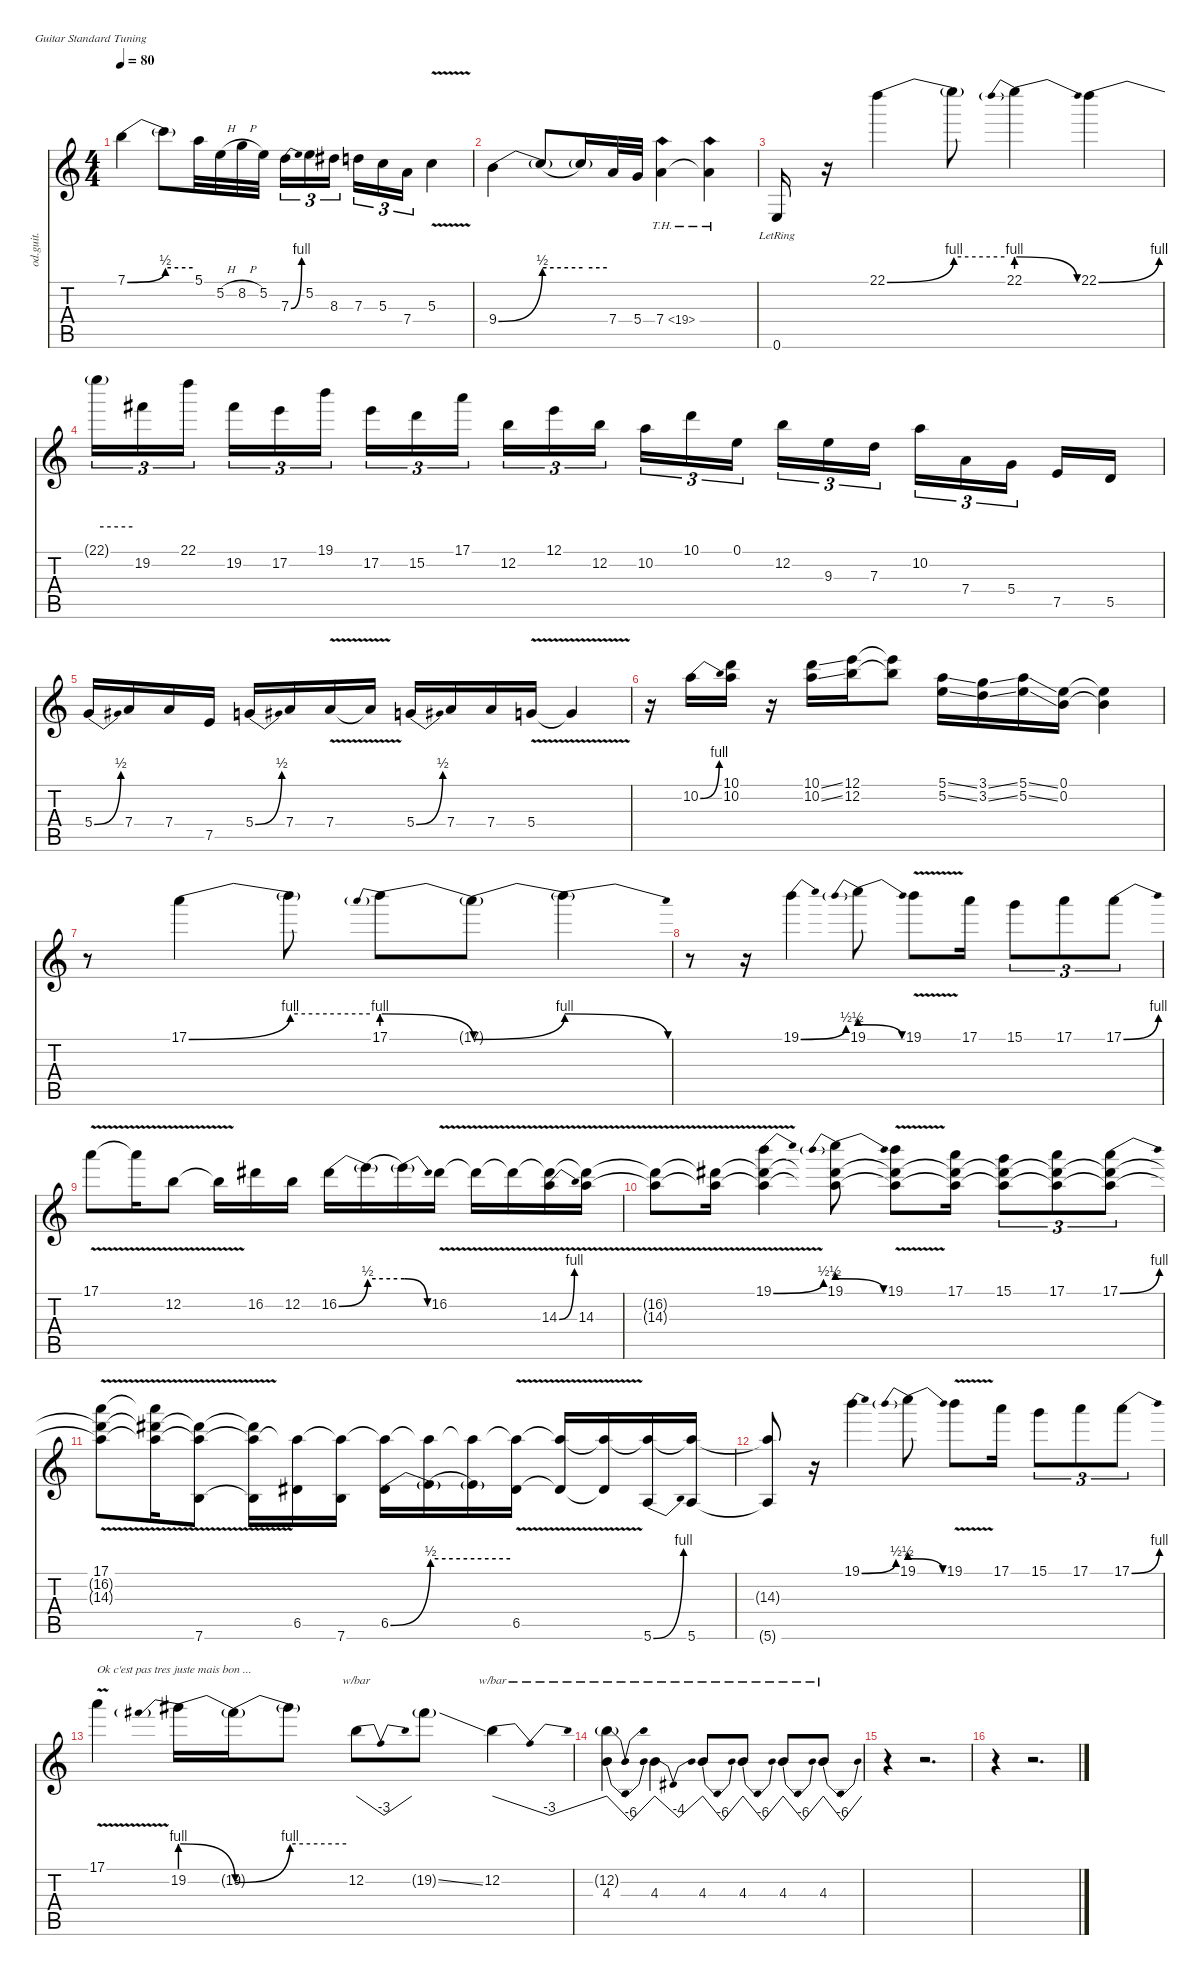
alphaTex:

\defaultSystemsLayout 4
\hideDynamics
\bracketExtendMode nobrackets
\otherSystemsTrackNameOrientation horizontal
\track ("Guitare Solo" "od.guit.") {instrument overdrivenguitar}
\staff {score tabs}
\tuning (E4 B3 G3 D3 A2 E2)
\ts (4 4)
\tempo 80
\clef g2
\ks c
7.1{be (bend 0 0 60 2)}.4{dy f beam Down} 7.1{be (hold 0 2 60 2) t}.8{beam Down} 5.1.32{beam Down} 5.2{h}.32{beam Down} 8.2{h}.32{beam Down} 5.2.32{beam Down} 7.3{be (bend 0 0 30 4)}.16{tu (3 2) beam Down} 5.2.16{tu (3 2) beam Down} 8.3{acc #}.16{tu (3 2) beam Down} 7.3.16{tu (3 2) beam Down} 5.3.16{tu (3 2) beam Down} 7.4.16{tu (3 2) beam Down} 5.3{v}.4{beam Down} |
9.4{be (bend 0 0 60 2)}.4{beam Down} 9.4{be (hold 0 2 60 2) t}.8{beam Up} 9.4{be (hold 0 2 60 2) t}.16{beam Up} 7.4.32{beam Up} 5.4.32{beam Up} 7.4{th 12}.4{beam Down} 7.4{th 12 t}.4{beam Down} |
0.6{lr}.16{beam Up} r.16{beam Up} 22.1{be (bend 0 0 60 4)}.4{beam Down} 22.1{be (hold 0 4 60 4) t}.8{beam Down} 22.1{be (prebendrelease 0 4 39.999998399999996 0)}.4{beam Down} 22.1{be (bend 0 0 60 4)}.4{beam Down} |
22.1{be (hold 0 4 60 4) t}.16{tu (3 2) beam Down} 19.2{acc #}.16{tu (3 2) beam Down} 22.1.16{tu (3 2) beam Down} 19.2{acc #}.16{tu (3 2) beam Down} 17.2.16{tu (3 2) beam Down} 19.1.16{tu (3 2) beam Down} 17.2.16{tu (3 2) beam Down} 15.2.16{tu (3 2) beam Down} 17.1.16{tu (3 2) beam Down} 12.2.16{tu (3 2) beam Down} 12.1.16{tu (3 2) beam Down} 12.2.16{tu (3 2) beam Down} 10.2.16{tu (3 2) beam Down} 10.1.16{tu (3 2) beam Down} 0.1.16{tu (3 2) beam Down} 12.2.16{tu (3 2) beam Down} 9.3.16{tu (3 2) beam Down} 7.3.16{tu (3 2) beam Down} 10.2.16{tu (3 2) beam Down} 7.4.16{tu (3 2) beam Down} 5.4.16{tu (3 2) beam Down} 7.5.16{beam Up} 5.5.16{beam Up} |
5.4{be (bend 0 0 30 2)}.16{beam Up} 7.4.16{beam Up} 7.4.16{beam Up} 7.5.16{beam Up} 5.4{be (bend 0 0 30 2)}.16{beam Up} 7.4.16{beam Up} 7.4{v}.16{beam Up} 7.4{v t}.16{beam Up} 5.4{be (bend 0 0 30 2)}.16{beam Up} 7.4.16{beam Up} 7.4.16{beam Up} 5.4{v}.16{beam Up} 5.4{v t}.4{beam Up} |
r.16{beam Down} 10.2{be (bend 0 0 30 4)}.16{beam Down} (10.1 10.2).16{beam Down} r.16{beam Down} (10.1{ss} 10.2{ss}).16{beam Down} (12.1 12.2).16{beam Down} (12.1{t} 12.2{t}).8{beam Down} (5.1{ss} 5.2{ss}).16{beam Down} (3.1{ss} 3.2{ss}).16{beam Down} (5.1{ss} 5.2{ss}).16{beam Down} (0.1 0.2).16{beam Down} (0.1{t} 0.2{t}).4{beam Down} |
r.8{beam Down} 17.1{be (bend 0 0 60 4)}.4{beam Down} 17.1{be (hold 0 4 60 4) t}.8{beam Down} 17.1{be (prebendrelease 0 4 60 0)}.8{beam Down} 17.1{be (bend 0 0 60 4) t}.8{beam Down} 17.1{be (release 0 4 60 0) t}.4{beam Down} |
r.8{beam Down} r.16{beam Down} 19.1{be (bend 0 0 30 2)}.4{beam Down} 19.1{be (prebendrelease 0 2 39.999998399999996 0)}.8{beam Down} 19.1{v}.8{beam Down} 17.1.16{beam Down} 15.1.8{tu (3 2) beam Down} 17.1.8{tu (3 2) beam Down} 17.1{be (bend 0 0 30 4)}.8{tu (3 2) beam Down} |
17.1{v}.8{beam Down} 17.1{v t}.16{beam Down} 12.2{v}.8{beam Down} 12.2{v t}.16{beam Down} 16.2{acc #}.16{beam Down} 12.2.16{beam Down} 16.2{be (bend 0 0 60 2) acc #}.16{beam Down} 16.2{be (hold 0 2 60 2) t}.16{beam Down} 16.2{be (release 0 2 60 0) t}.16{beam Down} 16.2{v acc #}.16{beam Down} 16.2{v t acc #}.16{beam Down} 16.2{v t acc #}.16{beam Down} (14.3{be (bend 0 0 30 4)} 16.2{v t acc #}).16{beam Down} (14.3{v} 16.2{t acc #}).16{beam Down} |
(14.3{v t} 16.2{t acc #}).8{beam Down} (16.2{t acc #} 14.3{v t}).16{dy mf beam Down} (19.1{be (bend 0 0 30 2)} 16.2{t acc #} 14.3{t}).4{dy f beam Down} (19.1{be (prebendrelease 0 2 39.999998399999996 0)} 16.2{t acc #} 14.3{t}).8{beam Down} (19.1{v} 16.2{t acc #} 14.3{t}).8{beam Down} (17.1 16.2{t acc #} 14.3{t}).16{beam Down} (15.1 16.2{t acc #} 14.3{t}).8{tu (3 2) beam Down} (17.1 16.2{t acc #} 14.3{t}).8{tu (3 2) beam Down} (17.1{be (bend 0 0 30 4)} 16.2{t acc #} 14.3{t}).8{tu (3 2) beam Down} |
(17.1{v} 16.2{t acc #} 14.3{t}).8{beam Down} (17.1{v t} 16.2{t acc #} 14.3{t}).16{beam Down} (7.6{v} 16.2{t acc #} 14.3{t}).8{dy fff beam Down} (16.2{t acc #} 7.6{v t} 14.3{t}).16{dy f beam Down} (6.5{acc #} 14.3{t}).16{dy fff beam Down} (7.6 14.3{t}).16{beam Down} (6.5{be (bend 0 0 60 2) acc #} 14.3{t}).16{beam Down} (6.5{be (hold 0 2 60 2) t} 14.3{t}).16{dy f beam Down} (6.5{be (hold 0 2 60 2) t} 14.3{t}).16{beam Down} (6.5{v acc #} 14.3{t}).16{dy fff beam Down} (6.5{v t acc #} 14.3{t}).16{dy f beam Up} (6.5{v t acc #} 14.3{t}).16{beam Up} (5.6{be (bend 0 0 30 4)} 14.3{t}).16{dy fff beam Up} (5.6 14.3{t}).16{beam Up} |
(14.3{t} 5.6{t}).8{dy f beam Up} r.16{beam Up} 19.1{be (bend 0 0 30 2)}.4{beam Down} 19.1{be (prebendrelease 0 2 39.999998399999996 0)}.8{beam Down} 19.1{v}.8{beam Down} 17.1.16{beam Down} 15.1.8{tu (3 2) beam Down} 17.1.8{tu (3 2) beam Down} 17.1{be (bend 0 0 30 4)}.8{tu (3 2) beam Down} |
17.1{v}.4{txt "Ok c'est pas tres juste mais bon ..." beam Down} 19.2{be (prebendrelease 0 4 60 0)}.16{beam Down} 19.2{be (bend 0 0 60 4) t acc #}.16{beam Down} 19.2{be (hold 0 4 60 4) t}.8{beam Down} 12.2.8{tbe (dip default 0 0 30 -12 60 0) beam Down} 19.2{ss g acc #}.8{beam Down} 12.2.4{tbe (dip default 0 0 30 -12 60 0) beam Down} |
(12.2{g} 4.3).4{tbe (dip default 0 0 30 -24 60 0) beam Down} 4.3.4{tbe (dip default 0 0 30 -16 60 0) beam Down} 4.3.8{tbe (dip default 0 0 30 -24 60 0) beam Up} 4.3.8{tbe (dip default 0 0 30 -24 60 0) beam Up} 4.3.8{tbe (dip default 0 0 30 -24 60 0) beam Up} 4.3.8{tbe (dip default 0 0 30 -24 60 0) beam Up} |
r.4{beam Down} r.2{d beam Down} |
r.4{beam Down} r.2{d beam Down}
